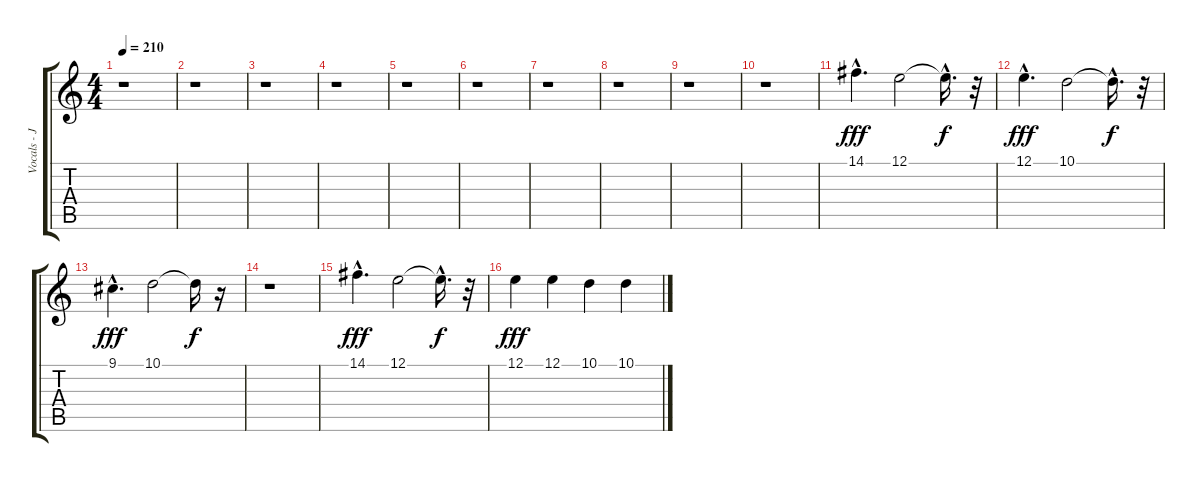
\track ("Vocals - Joey Cape" "Vocals - J") {instrument lead6voice}
\staff {score tabs}
\tuning (E4 B3 G3 D3 A2 E2) {hide}
\ts (4 4)
\tempo 210
\clef g2
\ks c
r.1{dy fff} |
r.1 |
r.1 |
r.1 |
r.1 |
r.1 |
r.1 |
r.1 |
r.1 |
r.1 |
14.1{hac}.4{d} 12.1.2 12.1{hac t}.16{d dy f} r.32 |
12.1{hac}.4{d dy fff} 10.1.2 10.1{hac t}.16{d dy f} r.32 |
9.1{hac}.4{d dy fff} 10.1.2 10.1{t}.16{dy f} r.16 |
r.1 |
14.1{hac}.4{d dy fff} 12.1.2 12.1{hac t}.16{d dy f} r.32 |
12.1.4{dy fff} 12.1.4 10.1.4 10.1.4
